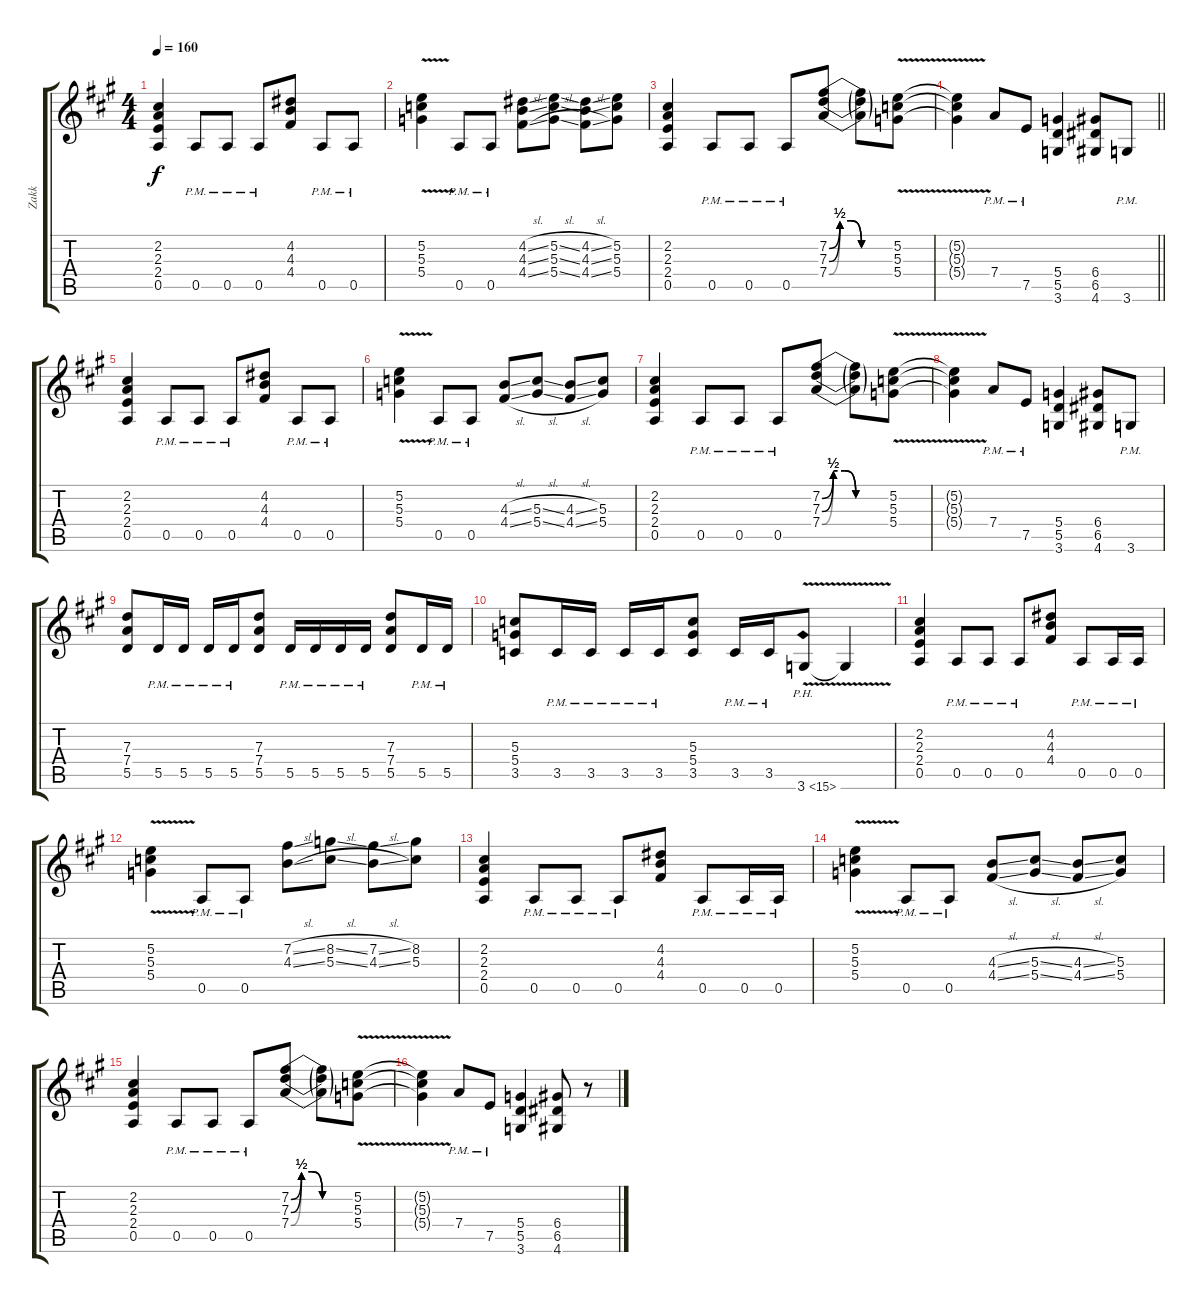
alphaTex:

\track ("Zakk" "Zakk") {instrument overdrivenguitar}
\staff {score tabs}
\tuning (E4 B3 G3 D3 A2 E2) {hide}
\ts (4 4)
\tempo 160
\clef g2
\ks a
(2.2 2.3 2.4 0.5).4{dy f} 0.5{pm}.8 0.5{pm}.8 0.5{pm}.8 (4.2 4.3 4.4).8 0.5{pm}.8 0.5{pm}.8 |
(5.2{v} 5.3{v} 5.4{v}).4 0.5{pm}.8 0.5{pm}.8 (4.2{sl} 4.3{sl} 4.4{sl}).8 (5.2{sl} 5.3{sl} 5.4{sl}).8 (4.2{sl} 4.3{sl} 4.4{sl}).8 (5.2 5.3 5.4).8 |
(2.2 2.3 2.4 0.5).4 0.5{pm}.8 0.5{pm}.8 0.5{pm}.8 (7.2{be (custom 0 0 10 2 20 2 30 0 60 0)} 7.3{be (custom 0 0 10 2 20 2 30 0 60 0)} 7.4{be (custom 0 0 10 2 20 2 30 0 60 0)}).8 (7.2{t} 7.3{t} 7.4{t}).8 (5.2{v} 5.3{v} 5.4{v}).8 |
\barLineRight lightlight
(5.2{t} 5.3{t} 5.4{t}).4 7.4{pm}.8 7.5{pm}.8 (5.4 5.5 3.6).4 (6.4 6.5 4.6).8 3.6{pm}.8 |
(2.2 2.3 2.4 0.5).4 0.5{pm}.8 0.5{pm}.8 0.5{pm}.8 (4.2 4.3 4.4).8 0.5{pm}.8 0.5{pm}.8 |
(5.2{v} 5.3{v} 5.4{v}).4 0.5{pm}.8 0.5{pm}.8 (4.3{sl} 4.4{sl}).8 (5.3{sl} 5.4{sl}).8 (4.3{sl} 4.4{sl}).8 (5.3 5.4).8 |
(2.2 2.3 2.4 0.5).4 0.5{pm}.8 0.5{pm}.8 0.5{pm}.8 (7.2{be (custom 0 0 10 2 20 2 30 0 60 0)} 7.3{be (custom 0 0 10 2 20 2 30 0 60 0)} 7.4{be (custom 0 0 10 2 20 2 30 0 60 0)}).8 (7.2{t} 7.3{t} 7.4{t}).8 (5.2{v} 5.3{v} 5.4{v}).8 |
(5.2{t} 5.3{t} 5.4{t}).4 7.4{pm}.8 7.5{pm}.8 (5.4 5.5 3.6).4 (6.4 6.5 4.6).8 3.6{pm}.8 |
(7.3 7.4 5.5).8 5.5{pm}.16 5.5{pm}.16 5.5{pm}.16 5.5{pm}.16 (7.3 7.4 5.5).8 5.5{pm}.16 5.5{pm}.16 5.5{pm}.16 5.5{pm}.16 (7.3 7.4 5.5).8 5.5{pm}.16 5.5{pm}.16 |
(5.3 5.4 3.5).8 3.5{pm}.16 3.5{pm}.16 3.5{pm}.16 3.5{pm}.16 (5.3 5.4 3.5).8 3.5{pm}.16 3.5{pm}.16 3.6{ph 12 v}.8 3.6{t}.4 |
(2.2 2.3 2.4 0.5).4 0.5{pm}.8 0.5{pm}.8 0.5{pm}.8 (4.2 4.3 4.4).8 0.5{pm}.8 0.5{pm}.16 0.5{pm}.16 |
(5.2{v} 5.3{v} 5.4{v}).4 0.5{pm}.8 0.5{pm}.8 (7.2{sl} 4.3{sl}).8 (8.2{sl} 5.3{sl}).8 (7.2{sl} 4.3{sl}).8 (8.2 5.3).8 |
(2.2 2.3 2.4 0.5).4 0.5{pm}.8 0.5{pm}.8 0.5{pm}.8 (4.2 4.3 4.4).8 0.5{pm}.8 0.5{pm}.16 0.5{pm}.16 |
(5.2{v} 5.3{v} 5.4{v}).4 0.5{pm}.8 0.5{pm}.8 (4.3{sl} 4.4{sl}).8 (5.3{sl} 5.4{sl}).8 (4.3{sl} 4.4{sl}).8 (5.3 5.4).8 |
(2.2 2.3 2.4 0.5).4 0.5{pm}.8 0.5{pm}.8 0.5{pm}.8 (7.2{be (custom 0 0 10 2 20 2 30 0 60 0)} 7.3{be (custom 0 0 10 2 20 2 30 0 60 0)} 7.4{be (custom 0 0 10 2 20 2 30 0 60 0)}).8 (7.2{t} 7.3{t} 7.4{t}).8 (5.2{v} 5.3{v} 5.4{v}).8 |
(5.2{t} 5.3{t} 5.4{t}).4 7.4{pm}.8 7.5{pm}.8 (5.4 5.5 3.6).4 (6.4 6.5 4.6).8 r.8
